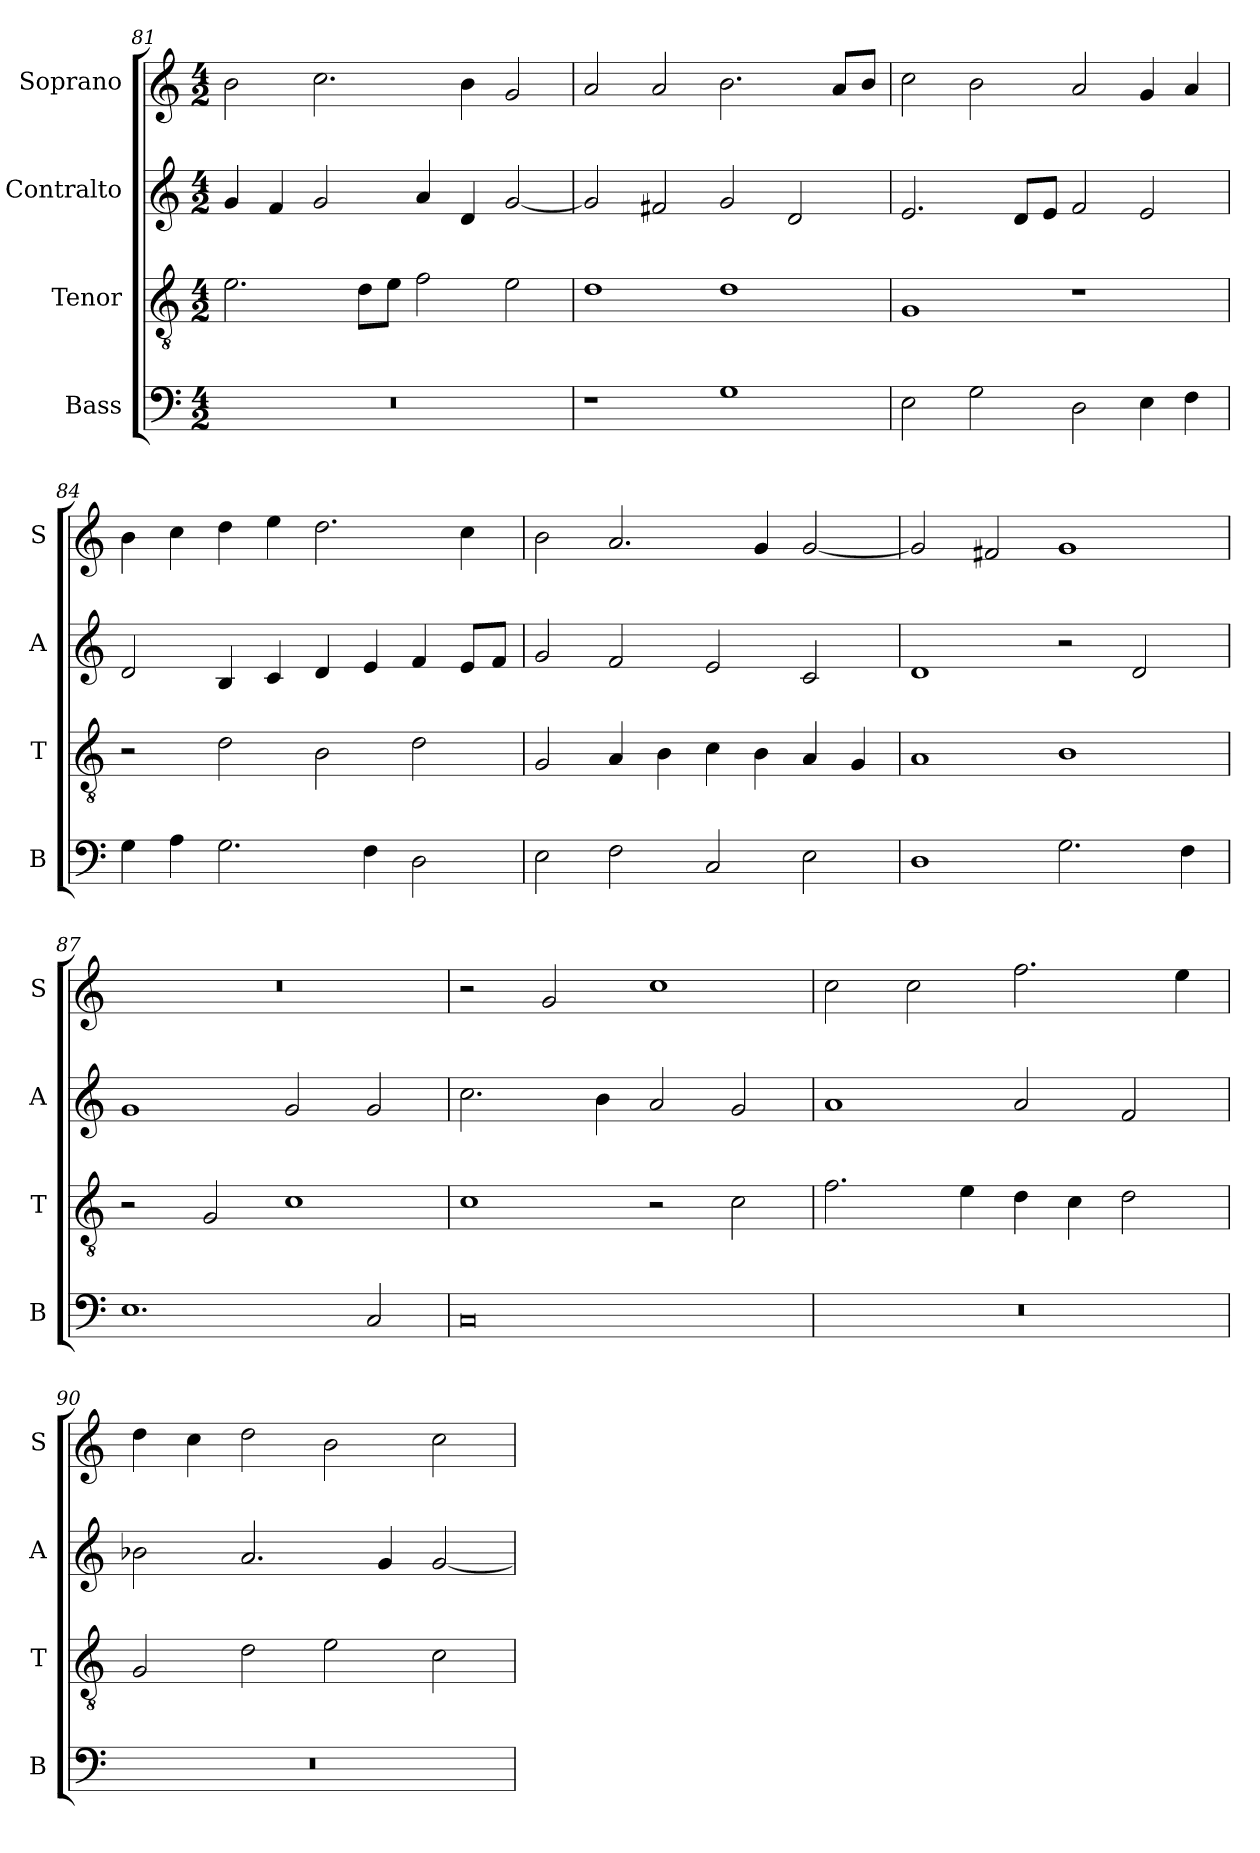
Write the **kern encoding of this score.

**kern	**kern	**kern	**kern
*part4	*part3	*part2	*part1
*staff4	*staff3	*staff2	*staff1
*I"Bass	*I"Tenor	*I"Contralto	*I"Soprano
*I'B	*I'T	*I'A	*I'S
*clefF4	*clefGv2	*clefG2	*clefG2
*k[]	*k[]	*k[]	*k[]
*C:ion	*C:ion	*C:ion	*C:ion
*M4/2	*M4/2	*M4/2	*M4/2
=81	=81	=81	=81
0r	2.e	4g	2b
.	.	4f	.
.	.	2g	2.cc
.	8d\L	.	.
.	8e\J	.	.
.	2f	4a	.
.	.	4d	4b
.	2e	[2g	2g
=82	=82	=82	=82
1r	1d	2g]	2a
.	.	2f#X	2a
1G	1d	2g	2.b
.	.	2d	.
.	.	.	8a/L
.	.	.	8b/J
=83	=83	=83	=83
2E	1G	2.e	2cc
2G	.	.	2b
.	.	8d/L	.
.	.	8e/J	.
2D	1r	2f	2a
4E	.	2e	4g
4F	.	.	4a
=84	=84	=84	=84
4G	2r	2d	4b
4A	.	.	4cc
2.G	2d	4B	4dd
.	.	4c	4ee
.	2B	4d	2.dd
4F	.	4e	.
2D	2d	4f	.
.	.	8e/L	4cc
.	.	8f/J	.
=85	=85	=85	=85
2E	2G	2g	2b
2F	4A	2f	2.a
.	4B	.	.
2C	4c	2e	.
.	4B	.	4g
2E	4A	2c	[2g
.	4G	.	.
=86	=86	=86	=86
1D	1A	1d	2g]
.	.	.	2f#X
2.G	1B	2r	1g
.	.	2d	.
4F	.	.	.
=87	=87	=87	=87
1.E	2r	1g	0r
.	2G	.	.
.	1c	2g	.
2C	.	2g	.
=88	=88	=88	=88
0C	1c	2.cc	2r
.	.	.	2g
.	.	4b	.
.	2r	2a	1cc
.	2c	2g	.
=89	=89	=89	=89
0r	2.f	1a	2cc
.	.	.	2cc
.	4e	.	.
.	4d	2a	2.ff
.	4c	.	.
.	2d	2f	.
.	.	.	4ee
=90	=90	=90	=90
0r	2G	2b-X	4dd
.	.	.	4cc
.	2d	2.a	2dd
.	2e	.	2b
.	.	4g	.
.	2c	[2g	2cc
=	=	=	=
*-	*-	*-	*-
